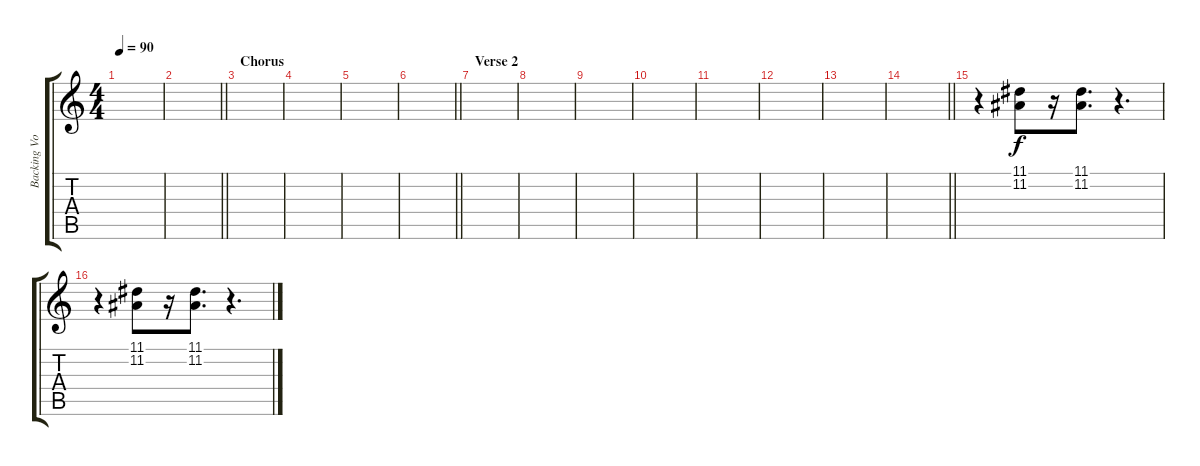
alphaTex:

\track ("Backing Vocals" "Backing Vo") {instrument voiceoohs}
\staff {score tabs}
\tuning (E4 B3 G3 D3 A2 E2) {hide}
\ts (4 4)
\tempo 90
\clef g2
\ks c
|
\barLineRight lightlight
|
\section ("" "Chorus")
|
|
|
\barLineRight lightlight
|
\section ("" "Verse 2")
|
|
|
|
|
|
|
\barLineRight lightlight
|
r.4 (11.1 11.2).8 r.16 (11.1 11.2).8{d} r.4{d} |
r.4 (11.1 11.2).8 r.16 (11.1 11.2).8{d} r.4{d}
